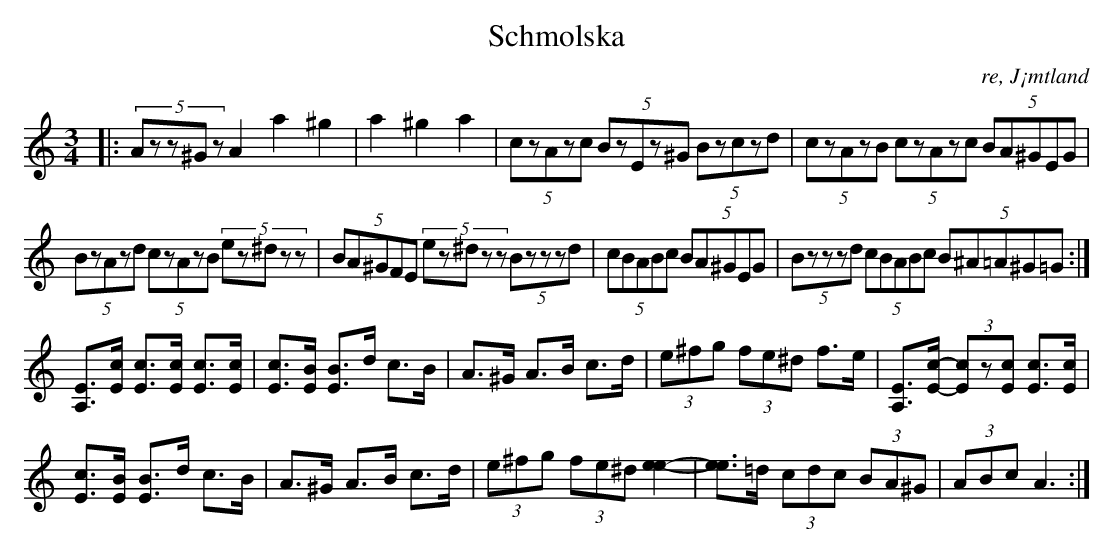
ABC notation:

X:1
T:Schmolska
O: re, J¡mtland
M:3/4
L:1/8
K:Am
|: (5:2Azz^Gz A2 a2 ^g2|a2 ^g2 a2|  (5:2czAzc (5:2BzEz^G (5:2Bzczd|  (5:2czAzB (5:2czAzc (5:2BA^GEG|
 (5:2BzAzd (5:2czAzB (5:2ez^dzz|  (5:2BA^GFE (5:2ez^dzz (5:2Bzzzd|  (5:2cBABc (5:2BA^GEG | (5:2Bzzzd (5:2cBABc (5:2B^A=A^G=G  :|
[EA,]>[cE] [cE]>[cE] [cE]>[cE] | [cE]>[BE] [BE]>d c>B | A>^G A>B c>d | (3e^fg (3fe^d f>e | [EA,]>[c-E-] (3[cE]z[cE] [cE]>[cE] |
[cE]>[BE] [BE]>d c>B | A>^G A>B c>d | (3e^fg (3fe^d [e2-e2-] | [ee]>=d (3cdc (3BA^G | (3ABc A3 :|]
